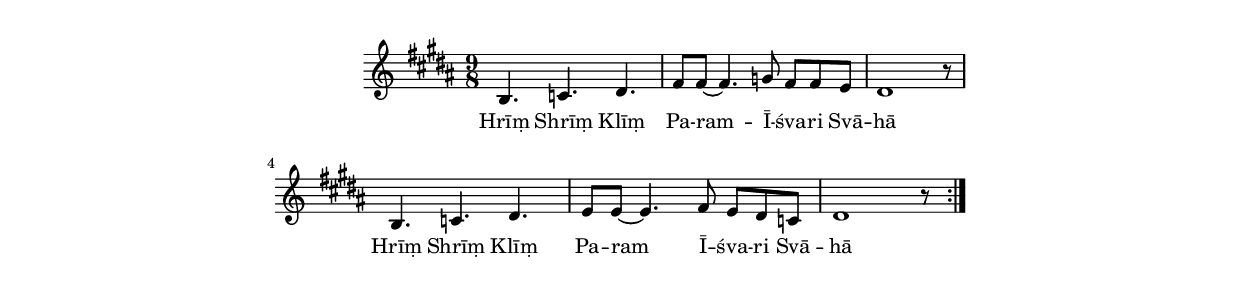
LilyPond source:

\version "2.19.45"
\paper {
	line-width = 4.6\in
}

melody = \relative c' {
  \clef treble
  \key b \major
  \time 9/8
  \new Voice = "words" {
		\repeat volta 2 {
			b4. c dis | fis8 fis~ fis4. g8 fis fis e |  dis1 r8 |
			b4. c dis | e8 e~ e4. fis8 e dis c | dis1 r8 |
		}
	}
}

text =  \lyricmode {
	Hrīṃ Shrīṃ Klīṃ Pa -- ram -- Ī -- śva -- ri Svā -- hā
	Hrīṃ Shrīṃ Klīṃ Pa -- ram Ī -- śva -- ri Svā -- hā
}

\score {
      <<
    \new Staff  {
    	\new Voice = "one" { \melody }
  	}
    \new Lyrics \lyricsto "words" \text
  >>
  \layout { 
   #(layout-set-staff-size 16)
   }
    \midi { 
  	\tempo 4 = 125
  }
}